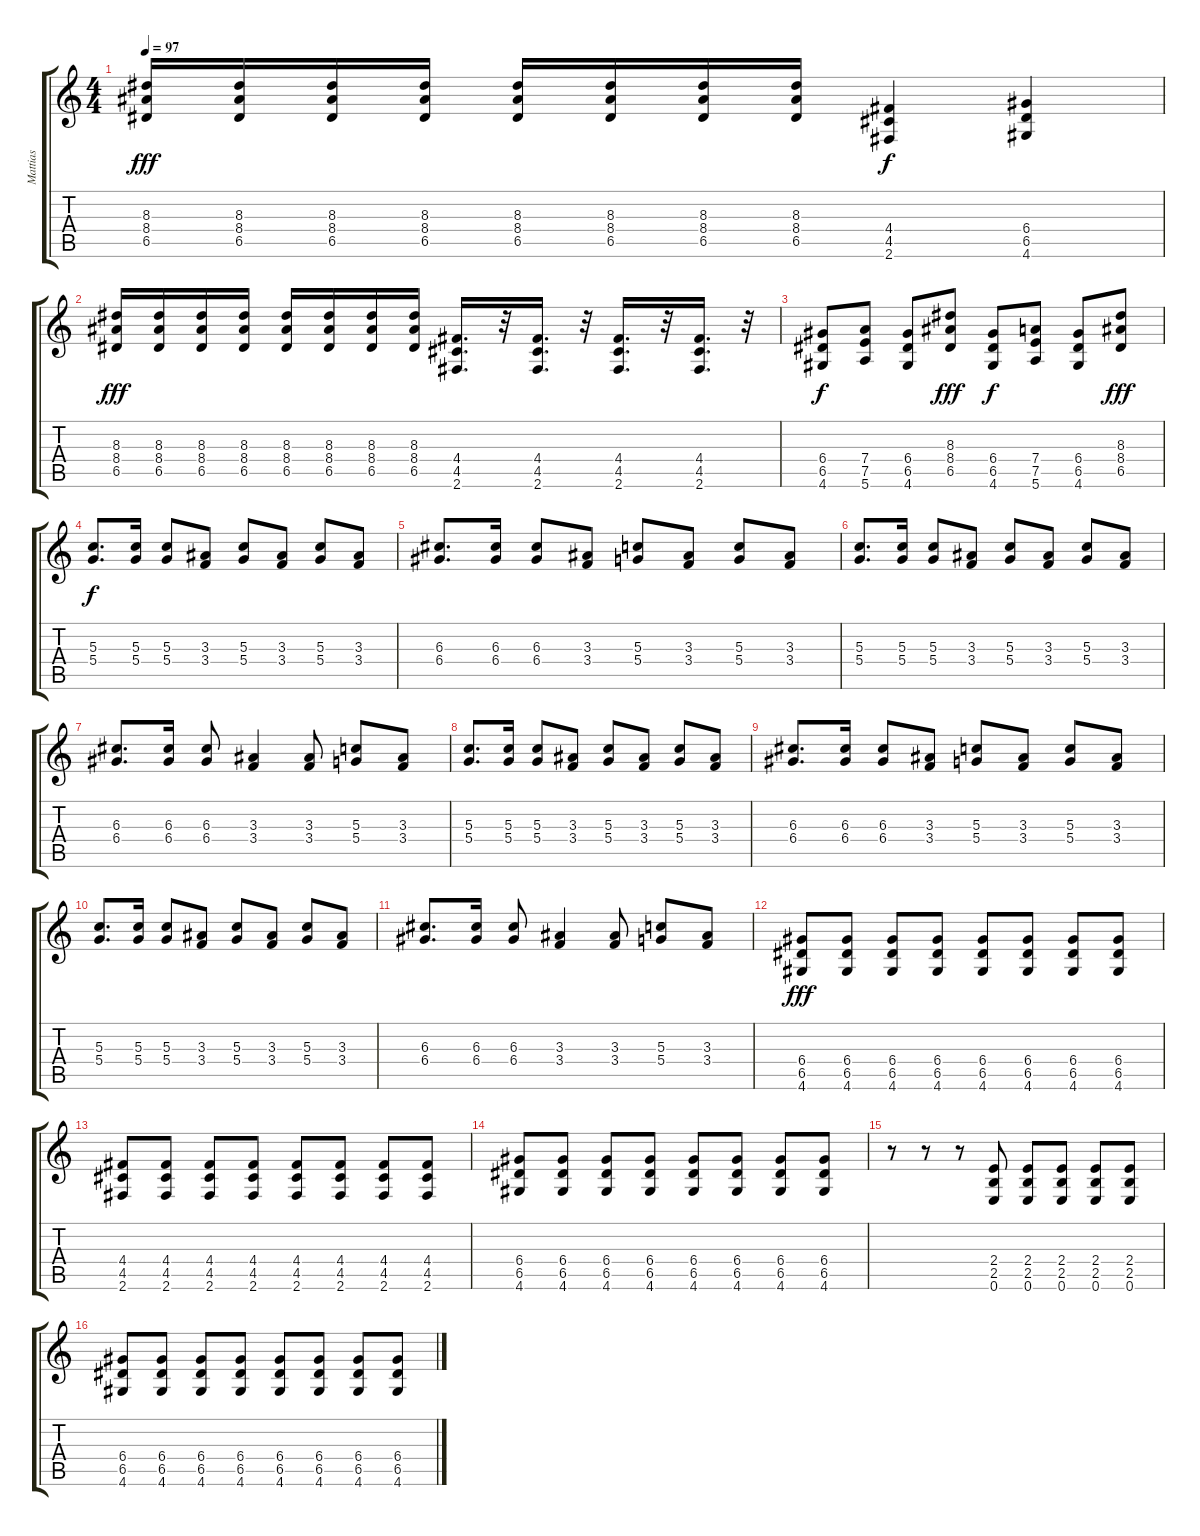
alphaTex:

\track ("Mattias" "Mattias") {instrument distortionguitar}
\staff {score tabs}
\tuning (E4 B3 G3 D3 A2 E2) {hide}
\ts (4 4)
\tempo 97
\clef g2
\ks c
(8.3 8.4 6.5).16{dy fff} (8.3 8.4 6.5).16 (8.3 8.4 6.5).16 (8.3 8.4 6.5).16 (8.3 8.4 6.5).16 (8.3 8.4 6.5).16 (8.3 8.4 6.5).16 (8.3 8.4 6.5).16 (4.4 4.5 2.6).4{dy f} (6.4 6.5 4.6).4 |
(8.3 8.4 6.5).16{dy fff} (8.3 8.4 6.5).16 (8.3 8.4 6.5).16 (8.3 8.4 6.5).16 (8.3 8.4 6.5).16 (8.3 8.4 6.5).16 (8.3 8.4 6.5).16 (8.3 8.4 6.5).16 (4.4 4.5 2.6).16{d} r.32 (4.4 4.5 2.6).16{d} r.32 (4.4 4.5 2.6).16{d} r.32 (4.4 4.5 2.6).16{d} r.32 |
(6.4 6.5 4.6).8{dy f} (7.4 7.5 5.6).8 (6.4 6.5 4.6).8 (8.3 8.4 6.5).8{dy fff} (6.4 6.5 4.6).8{dy f} (7.4 7.5 5.6).8 (6.4 6.5 4.6).8 (8.3 8.4 6.5).8{dy fff} |
(5.3 5.4).8{d dy f} (5.3 5.4).16 (5.3 5.4).8 (3.3 3.4).8 (5.3 5.4).8 (3.3 3.4).8 (5.3 5.4).8 (3.3 3.4).8 |
(6.3 6.4).8{d} (6.3 6.4).16 (6.3 6.4).8 (3.3 3.4).8 (5.3 5.4).8 (3.3 3.4).8 (5.3 5.4).8 (3.3 3.4).8 |
(5.3 5.4).8{d} (5.3 5.4).16 (5.3 5.4).8 (3.3 3.4).8 (5.3 5.4).8 (3.3 3.4).8 (5.3 5.4).8 (3.3 3.4).8 |
(6.3 6.4).8{d} (6.3 6.4).16 (6.3 6.4).8 (3.3 3.4).4 (3.3 3.4).8 (5.3 5.4).8 (3.3 3.4).8 |
(5.3 5.4).8{d} (5.3 5.4).16 (5.3 5.4).8 (3.3 3.4).8 (5.3 5.4).8 (3.3 3.4).8 (5.3 5.4).8 (3.3 3.4).8 |
(6.3 6.4).8{d} (6.3 6.4).16 (6.3 6.4).8 (3.3 3.4).8 (5.3 5.4).8 (3.3 3.4).8 (5.3 5.4).8 (3.3 3.4).8 |
(5.3 5.4).8{d} (5.3 5.4).16 (5.3 5.4).8 (3.3 3.4).8 (5.3 5.4).8 (3.3 3.4).8 (5.3 5.4).8 (3.3 3.4).8 |
(6.3 6.4).8{d} (6.3 6.4).16 (6.3 6.4).8 (3.3 3.4).4 (3.3 3.4).8 (5.3 5.4).8 (3.3 3.4).8 |
(6.4 6.5 4.6).8{dy fff} (6.4 6.5 4.6).8 (6.4 6.5 4.6).8 (6.4 6.5 4.6).8 (6.4 6.5 4.6).8 (6.4 6.5 4.6).8 (6.4 6.5 4.6).8 (6.4 6.5 4.6).8 |
(4.4 4.5 2.6).8 (4.4 4.5 2.6).8 (4.4 4.5 2.6).8 (4.4 4.5 2.6).8 (4.4 4.5 2.6).8 (4.4 4.5 2.6).8 (4.4 4.5 2.6).8 (4.4 4.5 2.6).8 |
(6.4 6.5 4.6).8 (6.4 6.5 4.6).8 (6.4 6.5 4.6).8 (6.4 6.5 4.6).8 (6.4 6.5 4.6).8 (6.4 6.5 4.6).8 (6.4 6.5 4.6).8 (6.4 6.5 4.6).8 |
r.8 r.8 r.8 (2.4 2.5 0.6).8 (2.4 2.5 0.6).8 (2.4 2.5 0.6).8 (2.4 2.5 0.6).8 (2.4 2.5 0.6).8 |
(6.4 6.5 4.6).8 (6.4 6.5 4.6).8 (6.4 6.5 4.6).8 (6.4 6.5 4.6).8 (6.4 6.5 4.6).8 (6.4 6.5 4.6).8 (6.4 6.5 4.6).8 (6.4 6.5 4.6).8
